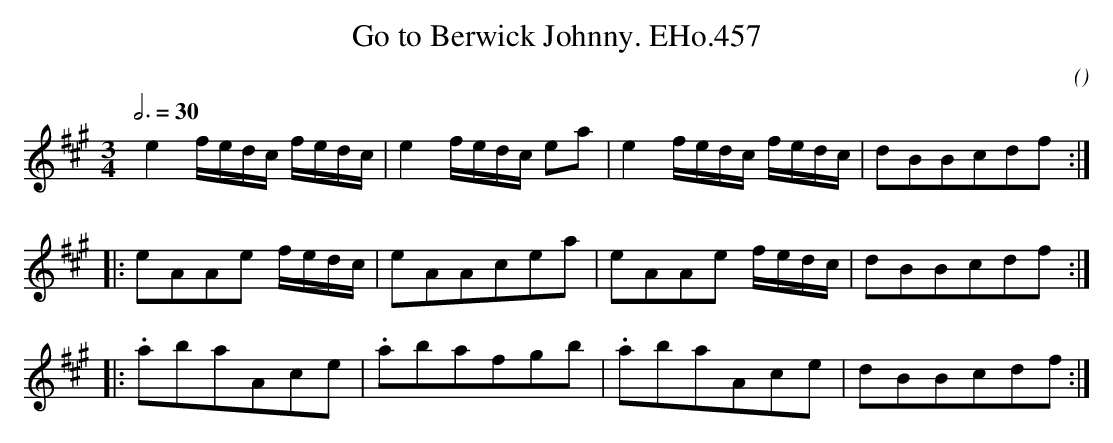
X:1
T:Go to Berwick Johnny. EHo.457
M:3/4
L:1/8
Q:3/4=30
C:
O:
K:A
ye2 f/e/d/c/ f/e/d/c/ | e2f/e/d/c/ ea | e2f/e/d/c/ f/e/d/c/ | dBBcdf :|
|: eAAe f/e/d/c/ | eAAcea | eAAe f/e/d/c/ | dBBcdf :|
|: .abaAce | .abafgb | .abaAce | dBBcdf :|
